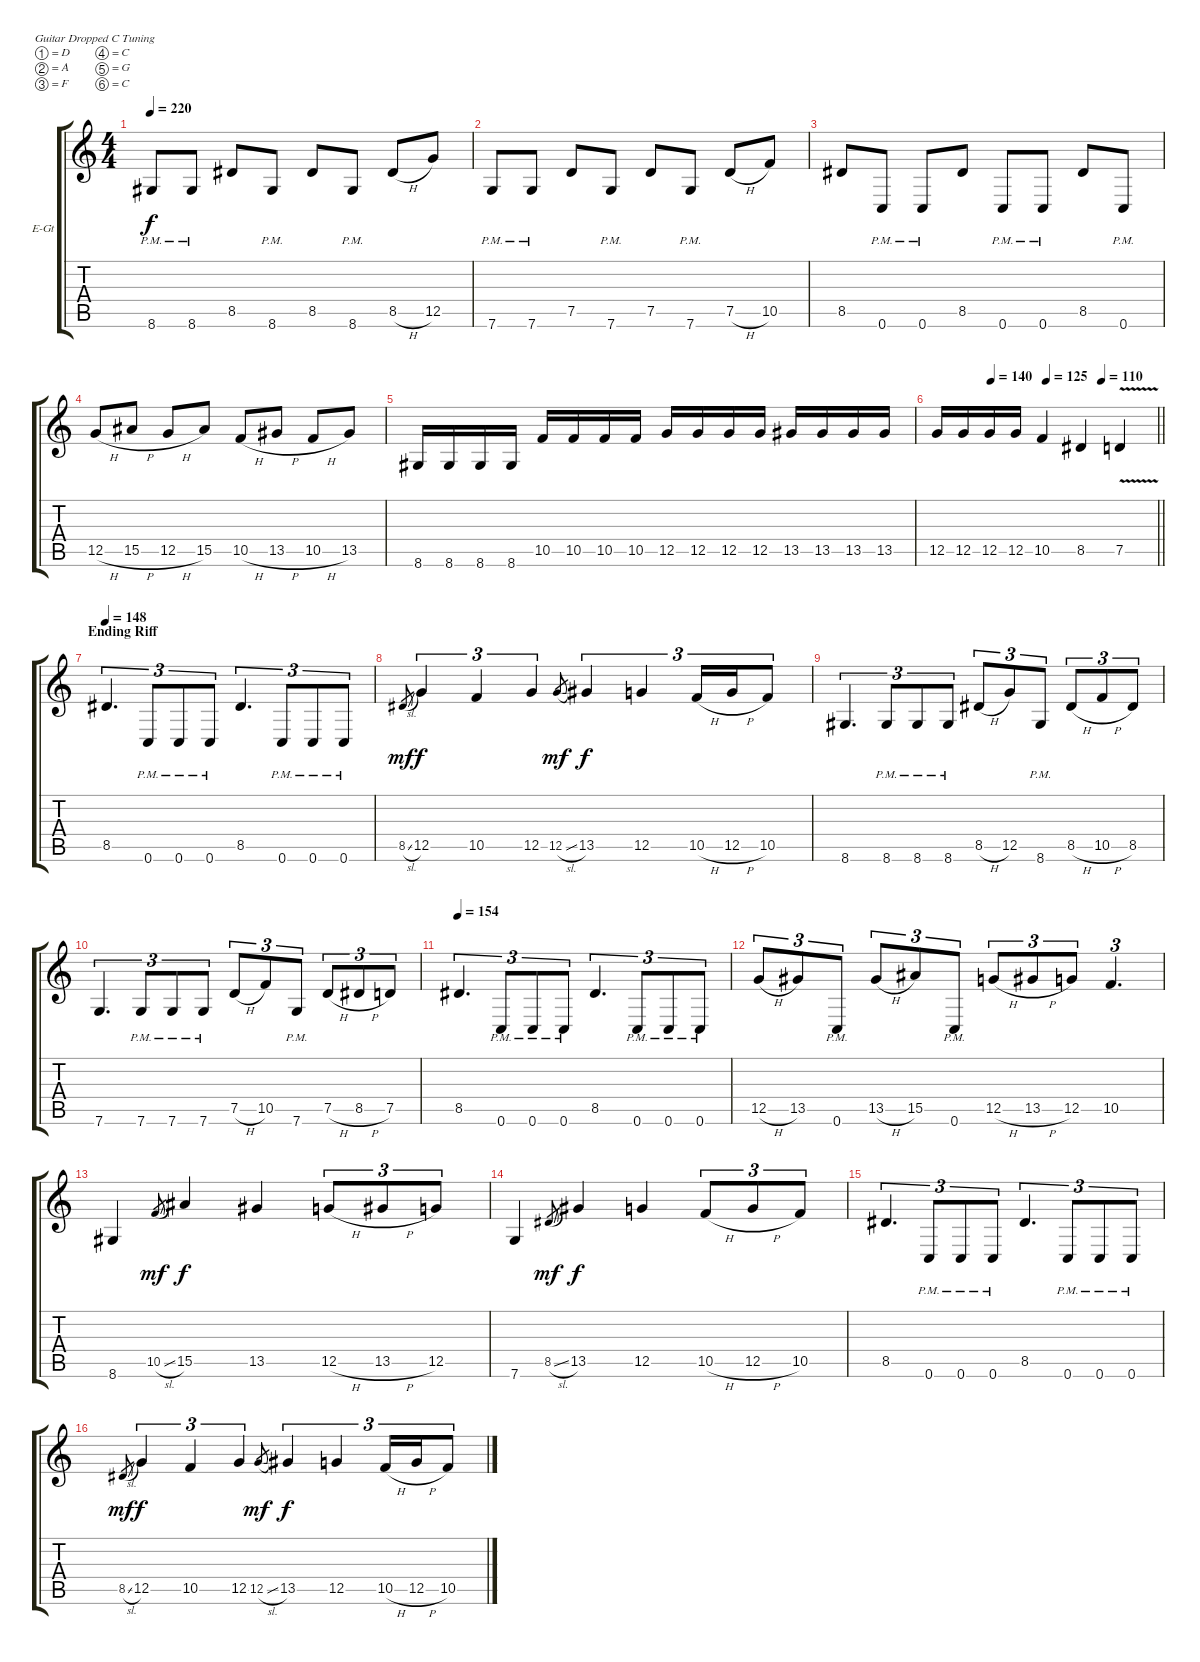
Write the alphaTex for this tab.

\bracketExtendMode groupsimilarinstruments
\firstSystemTrackNameOrientation horizontal
\otherSystemsTrackNameOrientation horizontal
\track ("Left Guitar" "E-Gt") {instrument distortionguitar}
\staff {score tabs}
\tuning (D4 A3 F3 C3 G2 C2)
\ts (4 4)
\tempo 220
\clef g2
\ks c
8.6{pm}.8{dy f} 8.6{pm}.8 8.5.8 8.6{pm}.8 8.5.8 8.6{pm}.8 8.5{h}.8 12.5.8 |
7.6{pm}.8 7.6{pm}.8 7.5.8 7.6{pm}.8 7.5.8 7.6{pm}.8 7.5{h}.8 10.5.8 |
8.5.8 0.6{pm}.8 0.6{pm}.8 8.5.8 0.6{pm}.8 0.6{pm}.8 8.5.8 0.6{pm}.8 |
12.5{h}.8 15.5{h}.8 12.5{h}.8 15.5.8 10.5{h}.8 13.5{h}.8 10.5{h}.8 13.5.8 |
8.6.16 8.6.16 8.6.16 8.6.16 10.5.16 10.5.16 10.5.16 10.5.16 12.5.16 12.5.16 12.5.16 12.5.16 13.5.16 13.5.16 13.5.16 13.5.16 |
\tempo (140 0.25)
\tempo (125 0.5)
\tempo (110 0.75)
\barLineRight lightlight
12.5.16 12.5.16 12.5.16 12.5.16 10.5.4 8.5.4 7.5{v}.4 |
\section ("" "Ending Riff")
\tempo 148
8.5.4{d tu (3 2)} 0.6{pm}.8{tu (3 2)} 0.6{pm}.8{tu (3 2)} 0.6{pm}.8{tu (3 2)} 8.5.4{d tu (3 2)} 0.6{pm}.8{tu (3 2)} 0.6{pm}.8{tu (3 2)} 0.6{pm}.8{tu (3 2)} |
8.5{sl}.8{gr dy mf} 12.5.4{tu (3 2) dy f} 10.5.4{tu (3 2)} 12.5.4{tu (3 2)} 12.5{sl}.8{gr dy mf} 13.5.4{tu (3 2) dy f} 12.5.4{tu (3 2)} 10.5{h}.16{tu (3 2)} 12.5{h}.16{tu (3 2)} 10.5.8{tu (3 2)} |
8.6.4{d tu (3 2)} 8.6{pm}.8{tu (3 2)} 8.6{pm}.8{tu (3 2)} 8.6{pm}.8{tu (3 2)} 8.5{h}.8{tu (3 2)} 12.5.8{tu (3 2)} 8.6{pm}.8{tu (3 2)} 8.5{h}.8{tu (3 2)} 10.5{h}.8{tu (3 2)} 8.5.8{tu (3 2)} |
7.6.4{d tu (3 2)} 7.6{pm}.8{tu (3 2)} 7.6{pm}.8{tu (3 2)} 7.6{pm}.8{tu (3 2)} 7.5{h}.8{tu (3 2)} 10.5.8{tu (3 2)} 7.6{pm}.8{tu (3 2)} 7.5{h}.8{tu (3 2)} 8.5{h}.8{tu (3 2)} 7.5.8{tu (3 2)} |
\tempo 154
8.5.4{d tu (3 2)} 0.6{pm}.8{tu (3 2)} 0.6{pm}.8{tu (3 2)} 0.6{pm}.8{tu (3 2)} 8.5.4{d tu (3 2)} 0.6{pm}.8{tu (3 2)} 0.6{pm}.8{tu (3 2)} 0.6{pm}.8{tu (3 2)} |
12.5{h}.8{tu (3 2)} 13.5.8{tu (3 2)} 0.6{pm}.8{tu (3 2)} 13.5{h}.8{tu (3 2)} 15.5.8{tu (3 2)} 0.6{pm}.8{tu (3 2)} 12.5{h}.8{tu (3 2)} 13.5{h}.8{tu (3 2)} 12.5.8{tu (3 2)} 10.5.4{d tu (3 2)} |
8.6.4 10.5{sl}.8{gr dy mf} 15.5.4{dy f} 13.5.4 12.5{h}.8{tu (3 2)} 13.5{h}.8{tu (3 2)} 12.5.8{tu (3 2)} |
7.6.4 8.5{sl}.8{gr dy mf} 13.5.4{dy f} 12.5.4 10.5{h}.8{tu (3 2)} 12.5{h}.8{tu (3 2)} 10.5.8{tu (3 2)} |
8.5.4{d tu (3 2)} 0.6{pm}.8{tu (3 2)} 0.6{pm}.8{tu (3 2)} 0.6{pm}.8{tu (3 2)} 8.5.4{d tu (3 2)} 0.6{pm}.8{tu (3 2)} 0.6{pm}.8{tu (3 2)} 0.6{pm}.8{tu (3 2)} |
8.5{sl}.8{gr dy mf} 12.5.4{tu (3 2) dy f} 10.5.4{tu (3 2)} 12.5.4{tu (3 2)} 12.5{sl}.8{gr dy mf} 13.5.4{tu (3 2) dy f} 12.5.4{tu (3 2)} 10.5{h}.16{tu (3 2)} 12.5{h}.16{tu (3 2)} 10.5.8{tu (3 2)}
